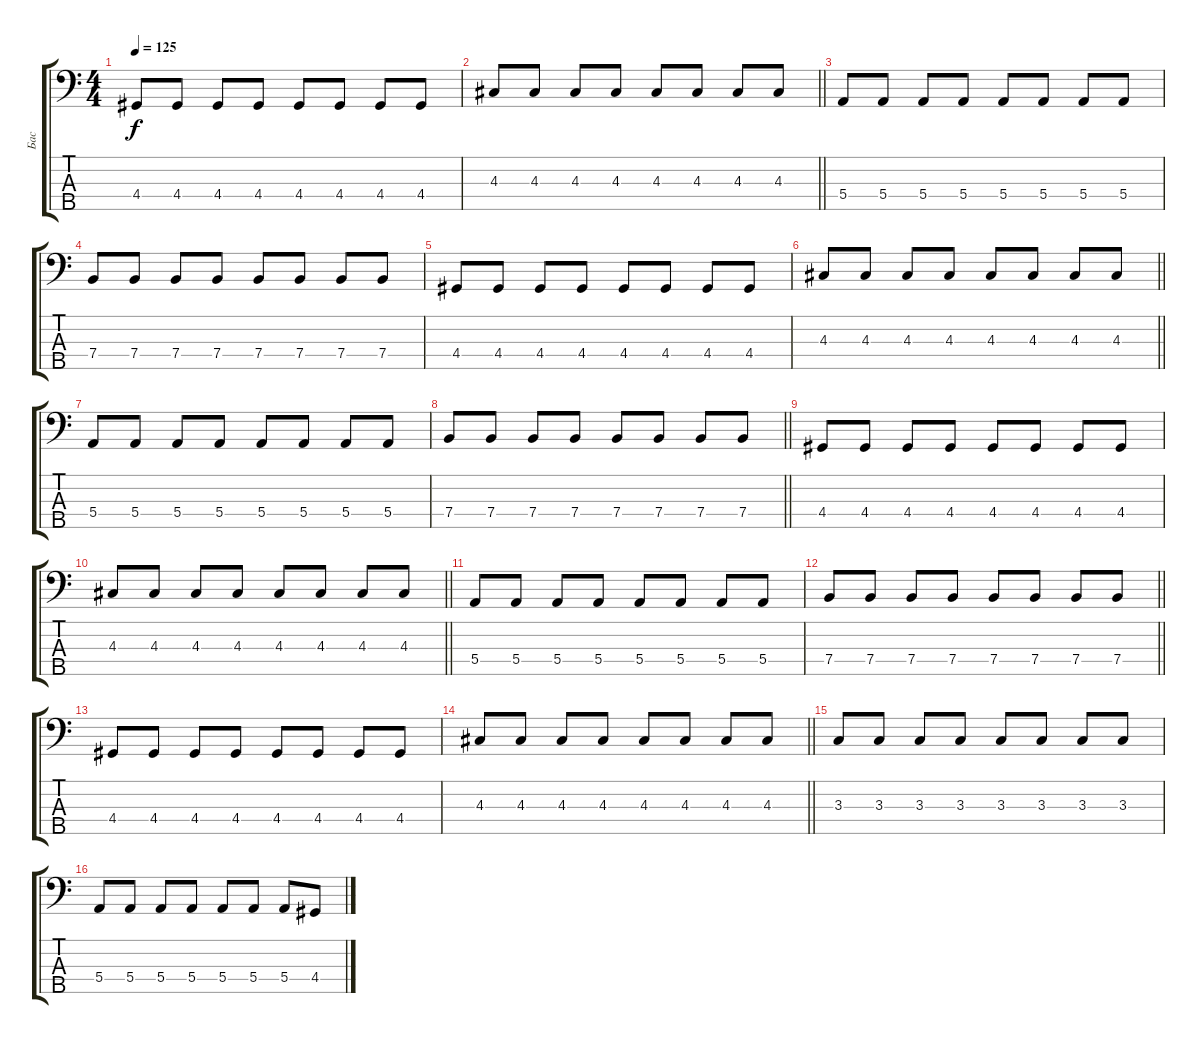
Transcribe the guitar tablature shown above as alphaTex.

\track ("Бас" "Бас") {instrument electricbassfinger}
\staff {score tabs}
\tuning (G2 D2 A1 E1 B0) {hide}
\ts (4 4)
\tempo 125
\clef f4
\ks c
4.4.8{dy f} 4.4.8 4.4.8 4.4.8 4.4.8 4.4.8 4.4.8 4.4.8 |
\barLineRight lightlight
4.3.8 4.3.8 4.3.8 4.3.8 4.3.8 4.3.8 4.3.8 4.3.8 |
5.4.8 5.4.8 5.4.8 5.4.8 5.4.8 5.4.8 5.4.8 5.4.8 |
7.4.8 7.4.8 7.4.8 7.4.8 7.4.8 7.4.8 7.4.8 7.4.8 |
4.4.8 4.4.8 4.4.8 4.4.8 4.4.8 4.4.8 4.4.8 4.4.8 |
\barLineRight lightlight
4.3.8 4.3.8 4.3.8 4.3.8 4.3.8 4.3.8 4.3.8 4.3.8 |
5.4.8 5.4.8 5.4.8 5.4.8 5.4.8 5.4.8 5.4.8 5.4.8 |
\barLineRight lightlight
7.4.8 7.4.8 7.4.8 7.4.8 7.4.8 7.4.8 7.4.8 7.4.8 |
4.4.8 4.4.8 4.4.8 4.4.8 4.4.8 4.4.8 4.4.8 4.4.8 |
\barLineRight lightlight
4.3.8 4.3.8 4.3.8 4.3.8 4.3.8 4.3.8 4.3.8 4.3.8 |
5.4.8 5.4.8 5.4.8 5.4.8 5.4.8 5.4.8 5.4.8 5.4.8 |
\barLineRight lightlight
7.4.8 7.4.8 7.4.8 7.4.8 7.4.8 7.4.8 7.4.8 7.4.8 |
4.4.8 4.4.8 4.4.8 4.4.8 4.4.8 4.4.8 4.4.8 4.4.8 |
\barLineRight lightlight
4.3.8 4.3.8 4.3.8 4.3.8 4.3.8 4.3.8 4.3.8 4.3.8 |
3.3.8 3.3.8 3.3.8 3.3.8 3.3.8 3.3.8 3.3.8 3.3.8 |
5.4.8 5.4.8 5.4.8 5.4.8 5.4.8 5.4.8 5.4.8 4.4.8
